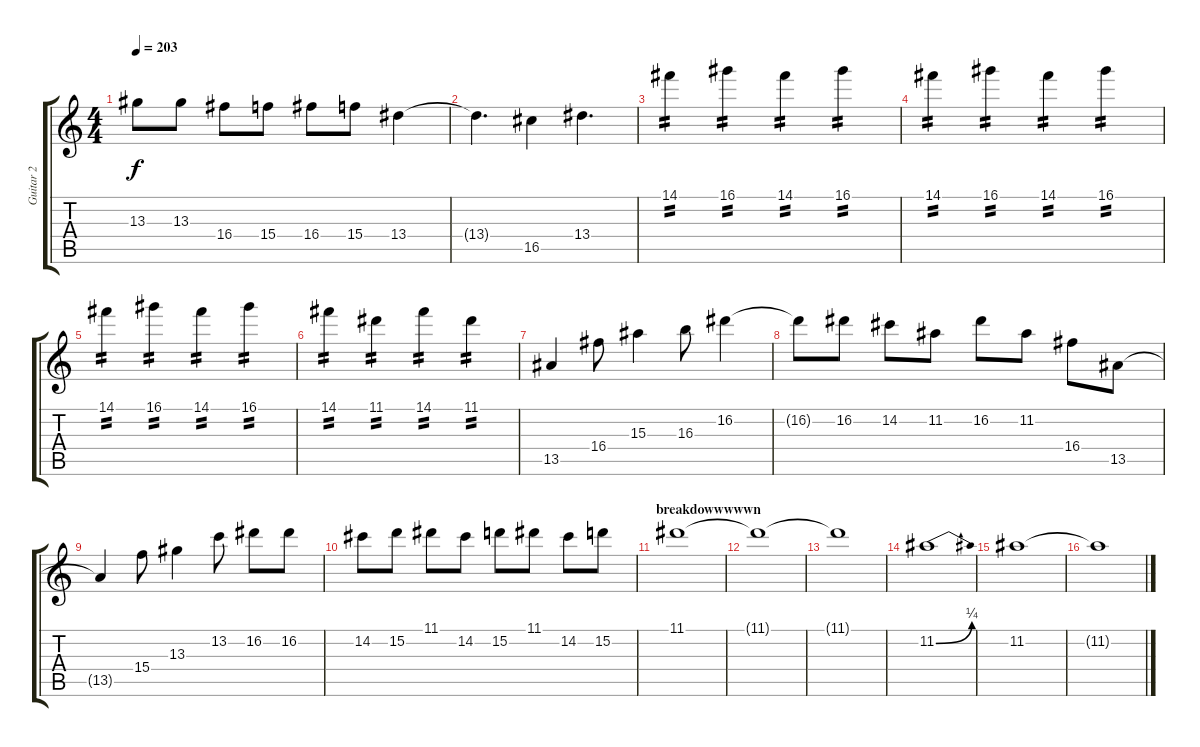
\track ("Guitar 2" "Guitar 2") {instrument distortionguitar}
\staff {score tabs}
\tuning (E4 B3 G3 D3 A2 E2) {hide}
\ts (4 4)
\tempo 203
\clef g2
\ks c
13.3{t}.8{dy f} 13.3.8 16.4.8 15.4.8 16.4.8 15.4.8 13.4.4 |
13.4{t}.4{d} 16.5.4 13.4.4{d} |
14.1.4{tp 2} 16.1.4{tp 2} 14.1.4{tp 2} 16.1.4{tp 2} |
14.1.4{tp 2} 16.1.4{tp 2} 14.1.4{tp 2} 16.1.4{tp 2} |
14.1.4{tp 2} 16.1.4{tp 2} 14.1.4{tp 2} 16.1.4{tp 2} |
14.1.4{tp 2} 11.1.4{tp 2} 14.1.4{tp 2} 11.1.4{tp 2} |
13.5.4 16.4.8 15.3.4 16.3.8 16.2.4 |
16.2{t}.8 16.2.8 14.2.8 11.2.8 16.2.8 11.2.8 16.4.8 13.5.8 |
13.5{t}.4 15.4.8 13.3.4 13.2.8 16.2.8 16.2.8 |
14.2.8 15.2.8 11.1.8 14.2.8 15.2.8 11.1.8 14.2.8 15.2.8 |
\section ("" "breakdowwwwwn")
11.1.1 |
11.1{t}.1 |
11.1{t}.1 |
11.2{be (bend 0 0 60 1)}.1 |
11.2.1 |
11.2{t}.1
